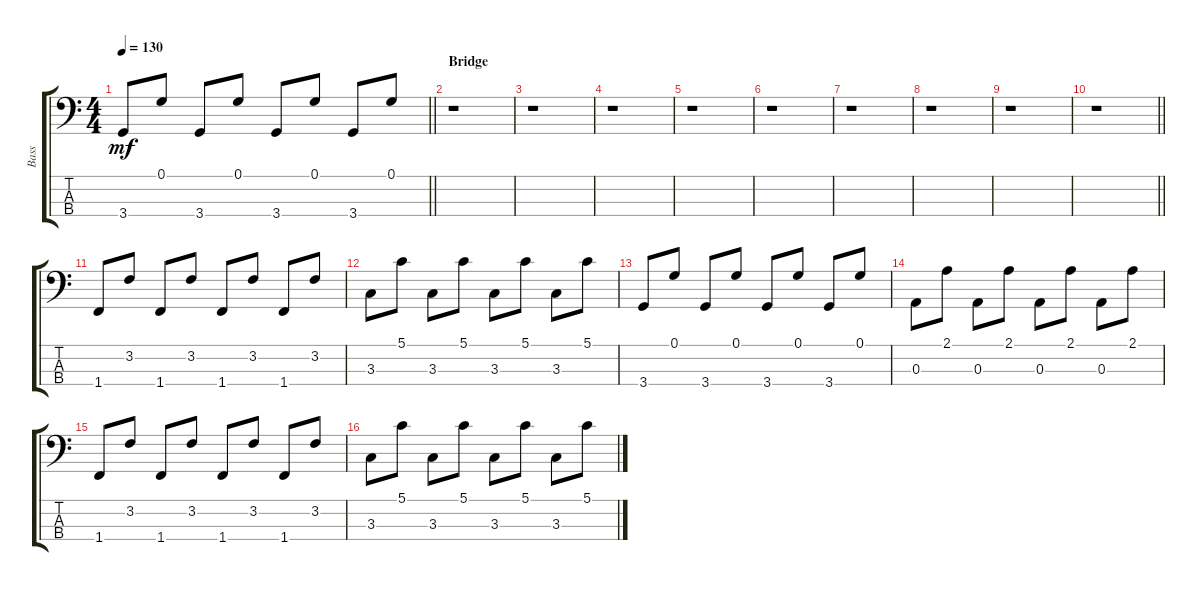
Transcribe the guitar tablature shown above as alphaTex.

\track ("Bass" "Bass") {instrument fretlessbass}
\staff {score tabs}
\tuning (G2 D2 A1 E1) {hide}
\ts (4 4)
\tempo 130
\clef f4
\barLineRight lightlight
\ks c
3.4.8{dy mf} 0.1.8 3.4.8 0.1.8 3.4.8 0.1.8 3.4.8 0.1.8 |
\section ("" "Bridge")
r.1 |
r.1 |
r.1 |
r.1 |
r.1 |
r.1 |
r.1 |
r.1 |
\barLineRight lightlight
r.1 |
1.4.8 3.2.8 1.4.8 3.2.8 1.4.8 3.2.8 1.4.8 3.2.8 |
3.3.8 5.1.8 3.3.8 5.1.8 3.3.8 5.1.8 3.3.8 5.1.8 |
3.4.8 0.1.8 3.4.8 0.1.8 3.4.8 0.1.8 3.4.8 0.1.8 |
0.3.8 2.1.8 0.3.8 2.1.8 0.3.8 2.1.8 0.3.8 2.1.8 |
1.4.8 3.2.8 1.4.8 3.2.8 1.4.8 3.2.8 1.4.8 3.2.8 |
3.3.8 5.1.8 3.3.8 5.1.8 3.3.8 5.1.8 3.3.8 5.1.8
